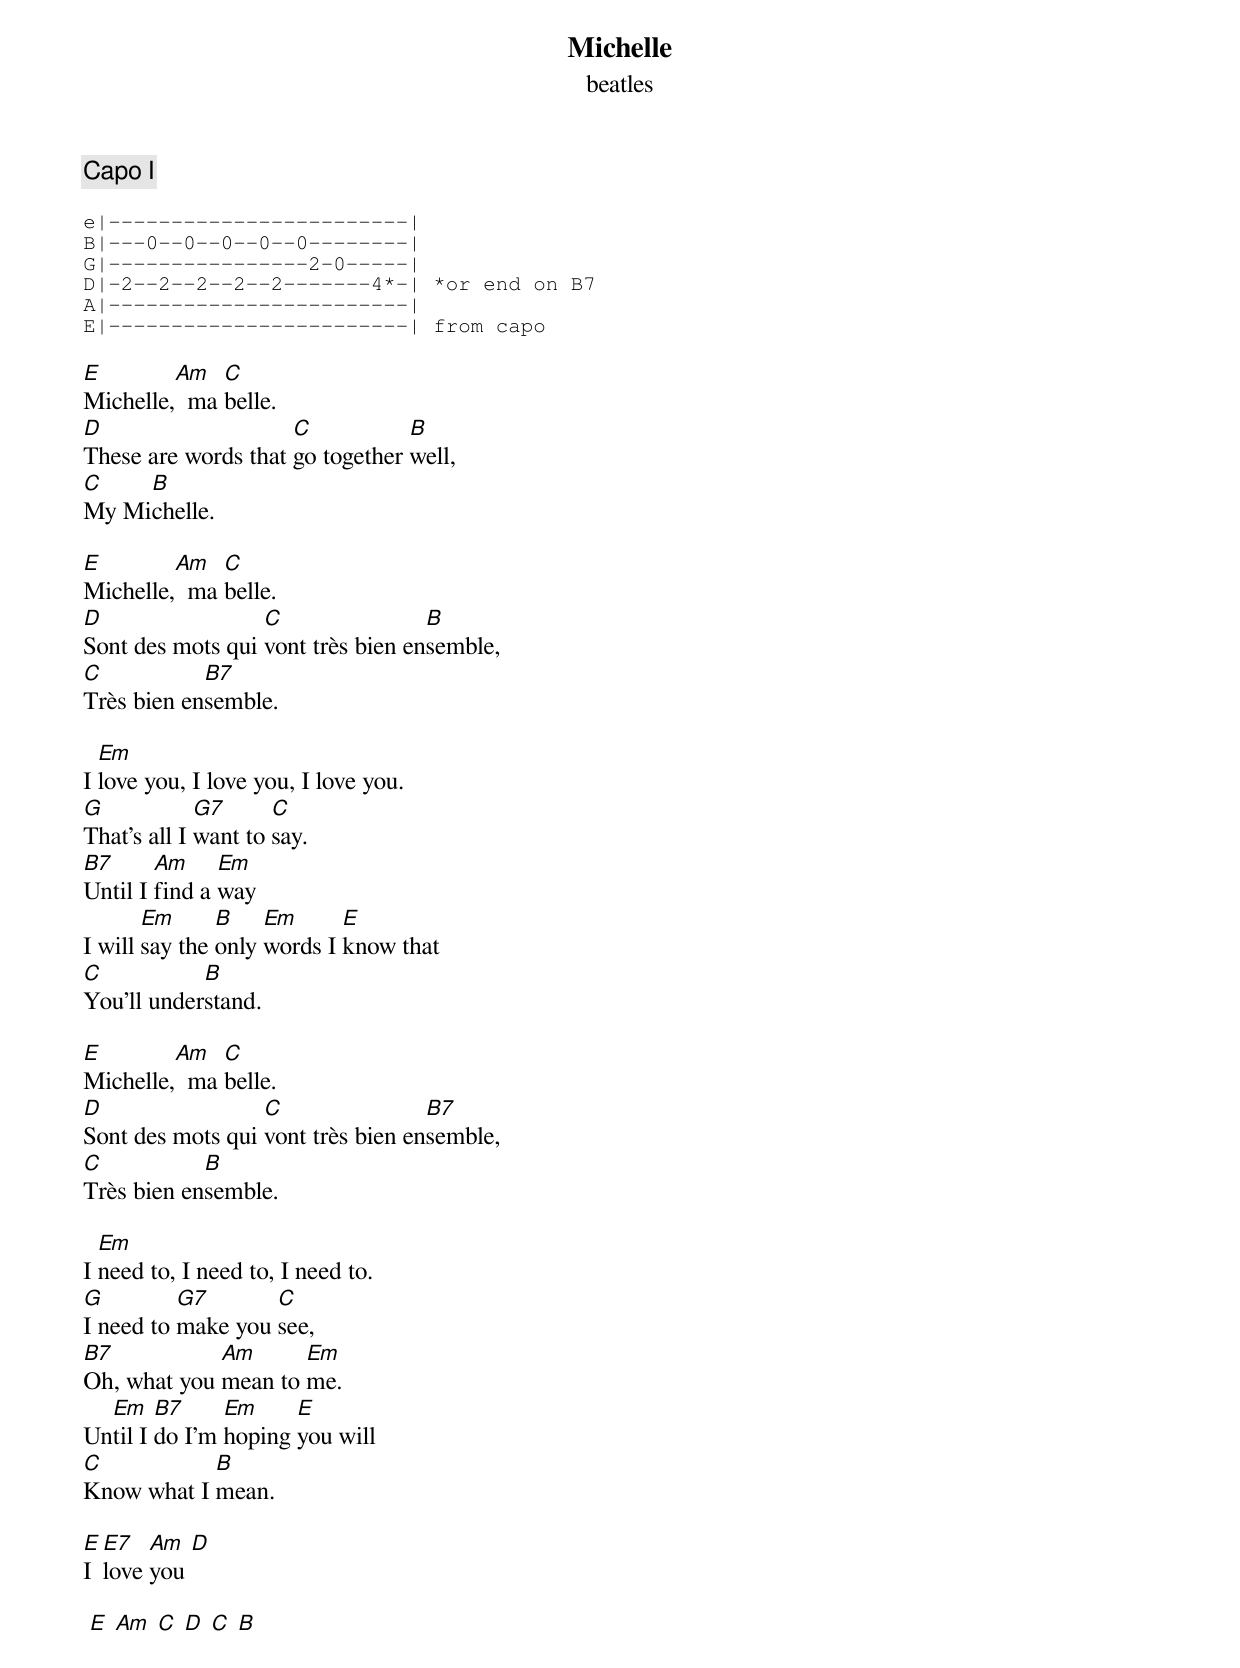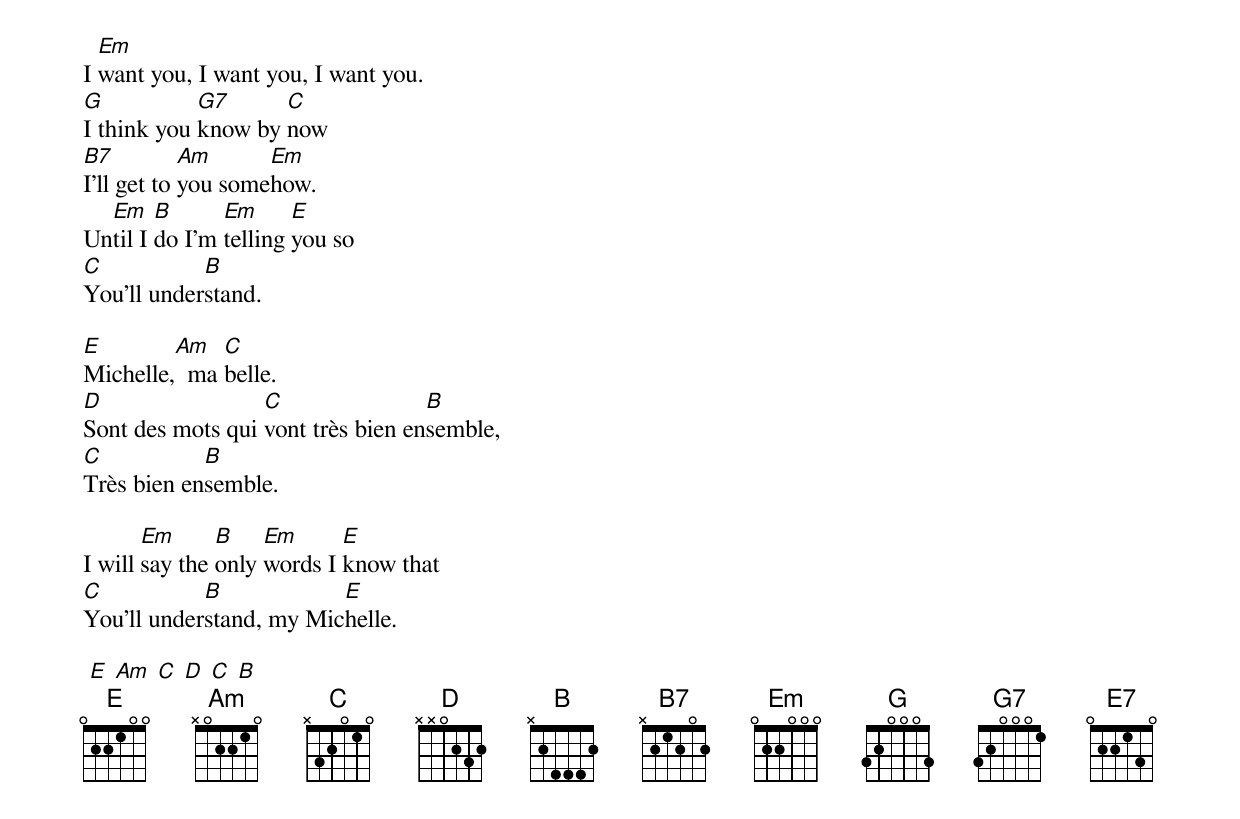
{title: Michelle}
{subtitle: beatles}
{c:Capo I}

{sot}
e|------------------------|
B|---0--0--0--0--0--------|
G|----------------2-0-----|
D|-2--2--2--2--2-------4*-| *or end on B7
A|------------------------|
E|------------------------| from capo
{eot}

[E]Michelle,[Am]  ma [C]belle.
[D]These are words that [C]go together [B]well,
[C]My Mi[B]chelle.

[E]Michelle,[Am]  ma [C]belle.
[D]Sont des mots qui [C]vont très bien en[B]semble,
[C]Très bien en[B7]semble.

I [Em]love you, I love you, I love you.
[G]That's all I [G7]want to [C]say.
[B7]Until I [Am]find a [Em]way
I will [Em]say the [B]only [Em]words I [E]know that
[C]You'll under[B]stand.

[E]Michelle,[Am]  ma [C]belle.
[D]Sont des mots qui [C]vont très bien en[B7]semble,
[C]Très bien en[B]semble.

I [Em]need to, I need to, I need to.
[G]I need to [G7]make you [C]see,
[B7]Oh, what you [Am]mean to [Em]me.
Un[Em]til I [B7]do I'm [Em]hoping [E]you will
[C]Know what I [B]mean.

[E]I [E7]love [Am]you [D]

 [E] [Am] [C] [D] [C] [B]

I [Em]want you, I want you, I want you.
[G]I think you [G7]know by [C]now
[B7]I'll get to [Am]you some[Em]how.
Un[Em]til I [B]do I'm [Em]telling [E]you so
[C]You'll under[B]stand.

[E]Michelle,[Am]  ma [C]belle.
[D]Sont des mots qui [C]vont très bien en[B]semble,
[C]Très bien en[B]semble.

I will [Em]say the [B]only [Em]words I [E]know that
[C]You'll under[B]stand, my Mic[E]helle.

 [E] [Am] [C] [D] [C] [B]
